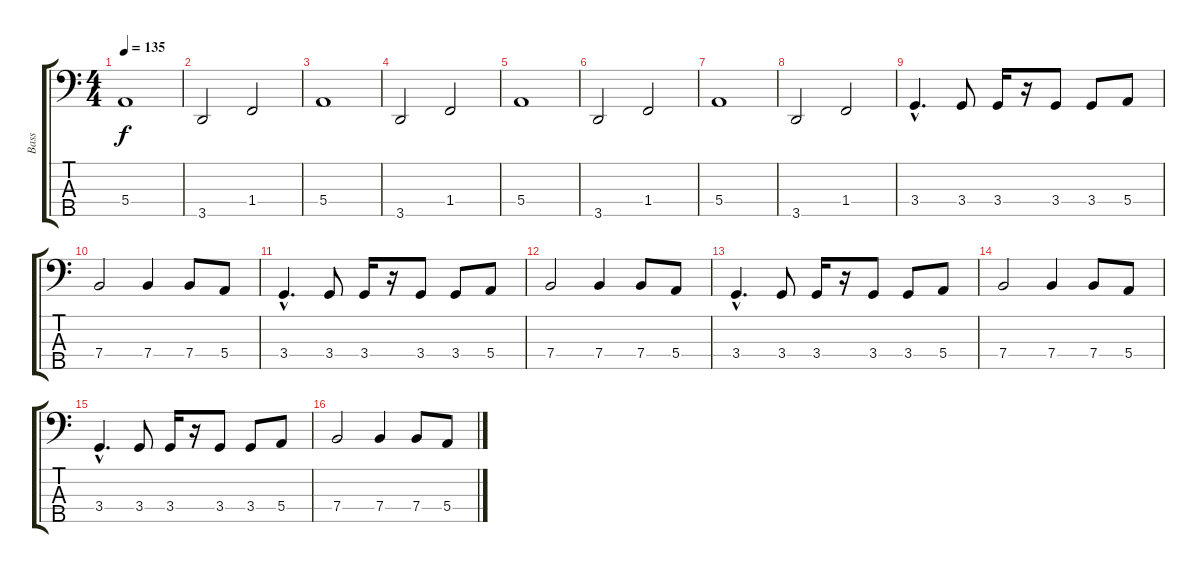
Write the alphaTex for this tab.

\track ("Bass" "Bass") {instrument slapbass2}
\staff {score tabs}
\tuning (G2 D2 A1 E1 B0) {hide}
\ts (4 4)
\tempo 135
\clef f4
\ks c
5.4.1{dy f} |
3.5.2 1.4.2 |
5.4.1 |
3.5.2 1.4.2 |
5.4.1 |
3.5.2 1.4.2 |
5.4.1 |
3.5.2 1.4.2 |
3.4{hac}.4{d} 3.4.8 3.4.16 r.16 3.4.8 3.4.8 5.4.8 |
7.4.2 7.4.4 7.4.8 5.4.8 |
3.4{hac}.4{d} 3.4.8 3.4.16 r.16 3.4.8 3.4.8 5.4.8 |
7.4.2 7.4.4 7.4.8 5.4.8 |
3.4{hac}.4{d} 3.4.8 3.4.16 r.16 3.4.8 3.4.8 5.4.8 |
7.4.2 7.4.4 7.4.8 5.4.8 |
3.4{hac}.4{d} 3.4.8 3.4.16 r.16 3.4.8 3.4.8 5.4.8 |
7.4.2 7.4.4 7.4.8 5.4.8
